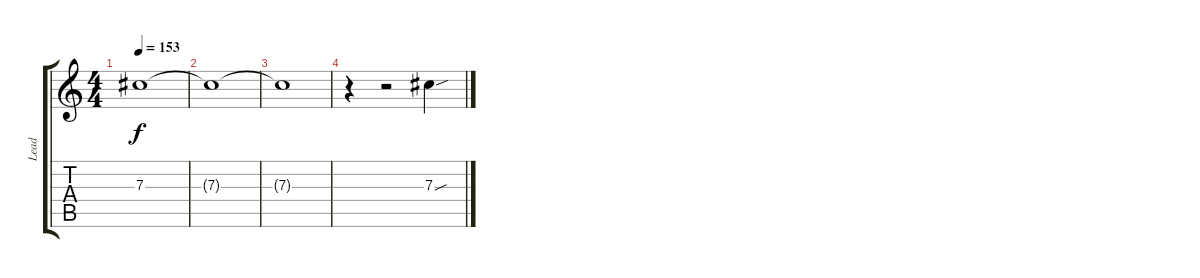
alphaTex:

\track ("Lead" "Lead") {instrument overdrivenguitar}
\staff {score tabs}
\tuning (Eb4 Bb3 Gb3 Db3 Ab2 Eb2) {hide}
\ts (4 4)
\tempo 153
\clef g2
\ks c
7.3{t}.1{dy f} |
7.3{t}.1 |
7.3{t}.1 |
r.4 r.2{volume 13} 7.3{sou}.4
